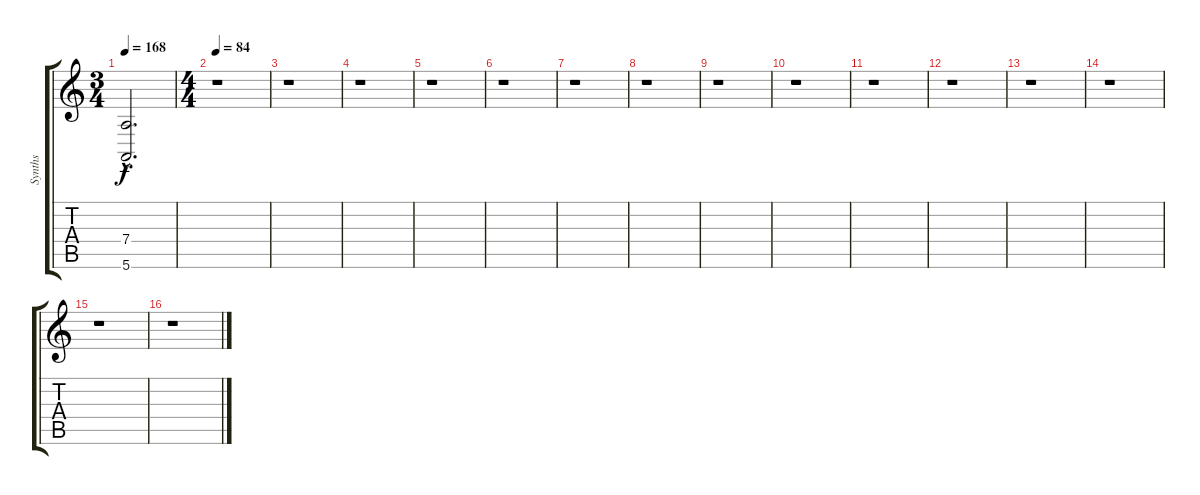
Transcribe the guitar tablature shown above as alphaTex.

\track ("Synths" "Synths") {instrument stringensemble2}
\staff {score tabs}
\tuning (E4 B3 G3 D3 A2 E2) {hide}
\ts (3 4)
\tempo 168
\clef g2
\ks c
(7.4{hac t} 5.6{hac t}).2{d dy f} |
\ts (4 4)
\tempo 84
r.1 |
r.1 |
r.1 |
r.1 |
r.1 |
r.1 |
r.1 |
r.1 |
r.1 |
r.1 |
r.1 |
r.1 |
r.1 |
r.1 |
r.1
